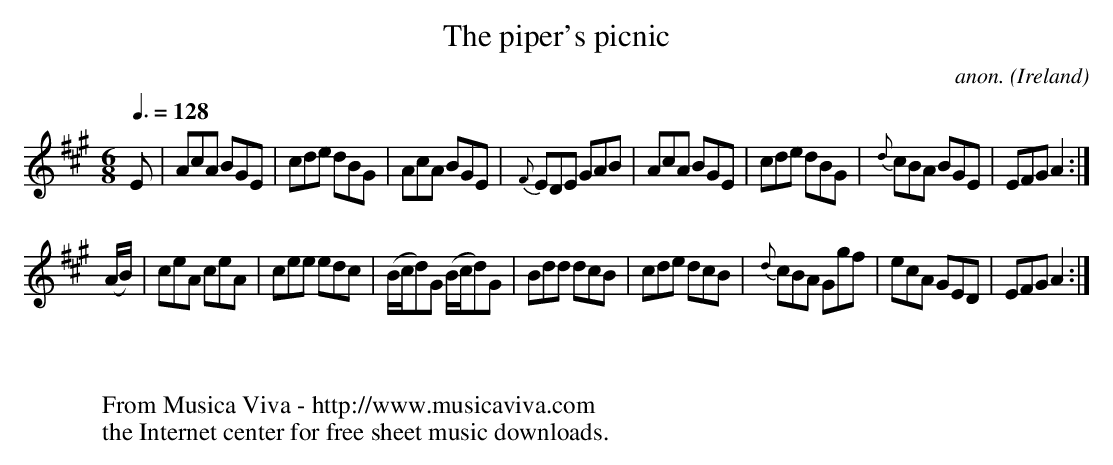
X:1
T:The piper's picnic
C:anon.
O:Ireland
M:6/8
L:1/8
Q:3/8=128
K:A
E|AcA BGE|cde dBG|\
AcA BGE|{F}EDE GAB|AcA BGE|cde dBG|{d}cBA BGE|EFG A2:|
(A/B/)|ceA ceA|cee edc|(B/c/d)G (B/c/d)G|Bdd dcB|\
cde dcB|{d}cBA Ggf|ecA GED|EFGA2:|
W:
W:
W:  From Musica Viva - http://www.musicaviva.com
W:  the Internet center for free sheet music downloads.
